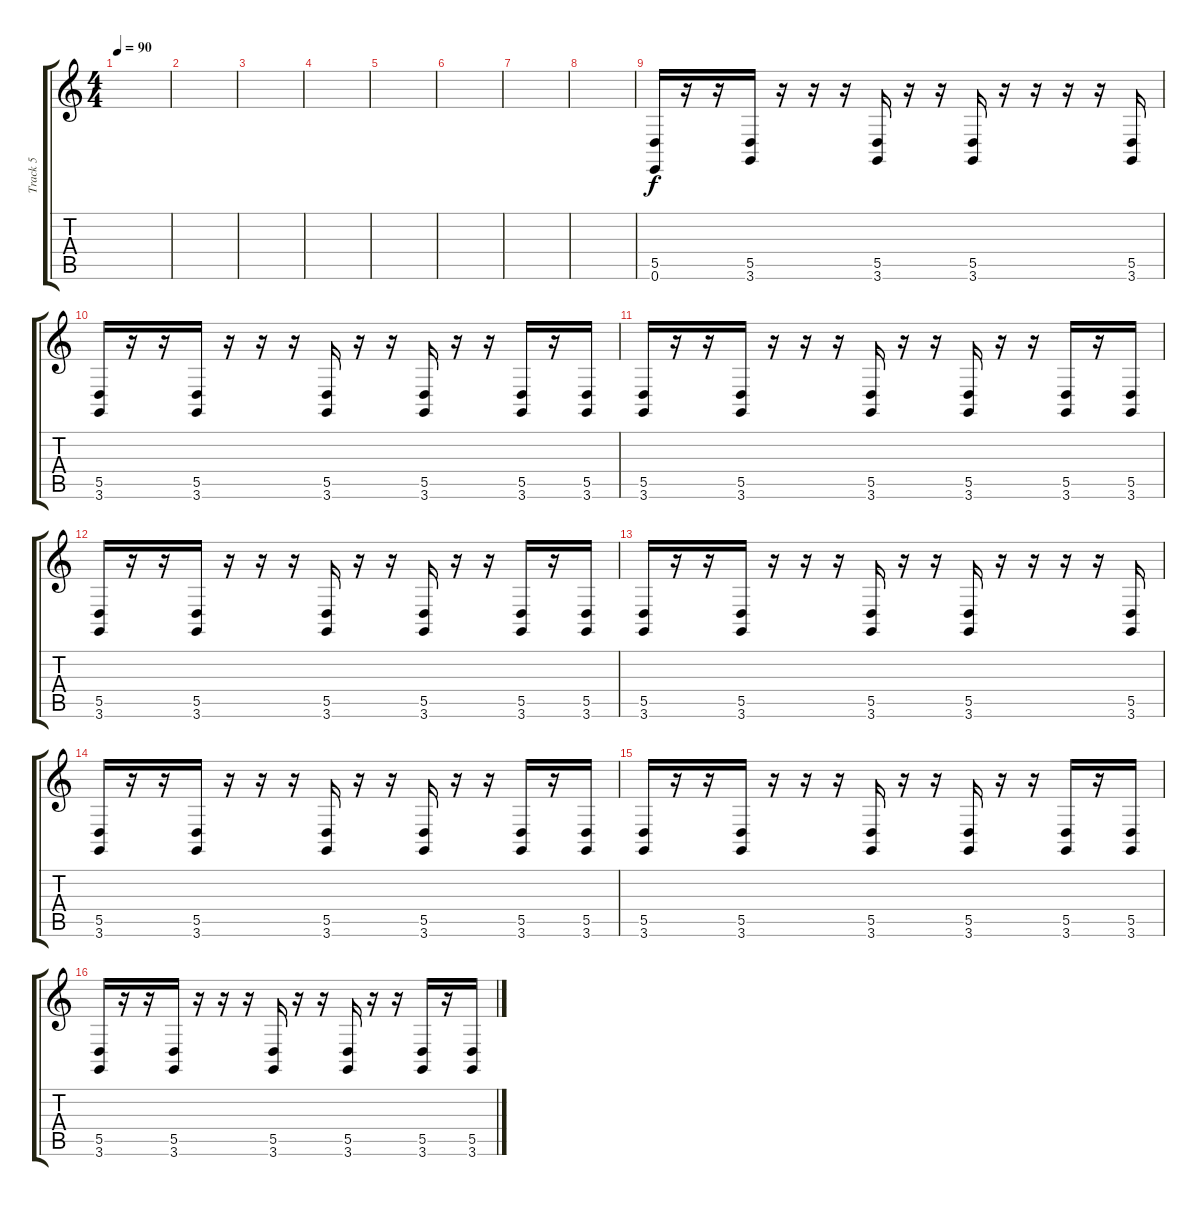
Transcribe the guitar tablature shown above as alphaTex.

\track ("Track 5" "Track 5") {instrument timpani}
\staff {score tabs}
\tuning (E4 B3 G3 D3 A2 E2) {hide}
\ts (4 4)
\tempo 90
\clef g2
\ks c
|
|
|
|
|
|
|
|
(5.5 0.6).16 r.16 r.16 (5.5 3.6).16 r.16 r.16 r.16 (5.5 3.6).16 r.16 r.16 (5.5 3.6).16 r.16 r.16 r.16 r.16 (5.5 3.6).16 |
(5.5 3.6).16 r.16 r.16 (5.5 3.6).16 r.16 r.16 r.16 (5.5 3.6).16 r.16 r.16 (5.5 3.6).16 r.16 r.16 (5.5 3.6).16 r.16 (5.5 3.6).16 |
(5.5 3.6).16 r.16 r.16 (5.5 3.6).16 r.16 r.16 r.16 (5.5 3.6).16 r.16 r.16 (5.5 3.6).16 r.16 r.16 (5.5 3.6).16 r.16 (5.5 3.6).16 |
(5.5 3.6).16 r.16 r.16 (5.5 3.6).16 r.16 r.16 r.16 (5.5 3.6).16 r.16 r.16 (5.5 3.6).16 r.16 r.16 (5.5 3.6).16 r.16 (5.5 3.6).16 |
(5.5 3.6).16 r.16 r.16 (5.5 3.6).16 r.16 r.16 r.16 (5.5 3.6).16 r.16 r.16 (5.5 3.6).16 r.16 r.16 r.16 r.16 (5.5 3.6).16 |
(5.5 3.6).16 r.16 r.16 (5.5 3.6).16 r.16 r.16 r.16 (5.5 3.6).16 r.16 r.16 (5.5 3.6).16 r.16 r.16 (5.5 3.6).16 r.16 (5.5 3.6).16 |
(5.5 3.6).16 r.16 r.16 (5.5 3.6).16 r.16 r.16 r.16 (5.5 3.6).16 r.16 r.16 (5.5 3.6).16 r.16 r.16 (5.5 3.6).16 r.16 (5.5 3.6).16 |
(5.5 3.6).16 r.16 r.16 (5.5 3.6).16 r.16 r.16 r.16 (5.5 3.6).16 r.16 r.16 (5.5 3.6).16 r.16 r.16 (5.5 3.6).16 r.16 (5.5 3.6).16
